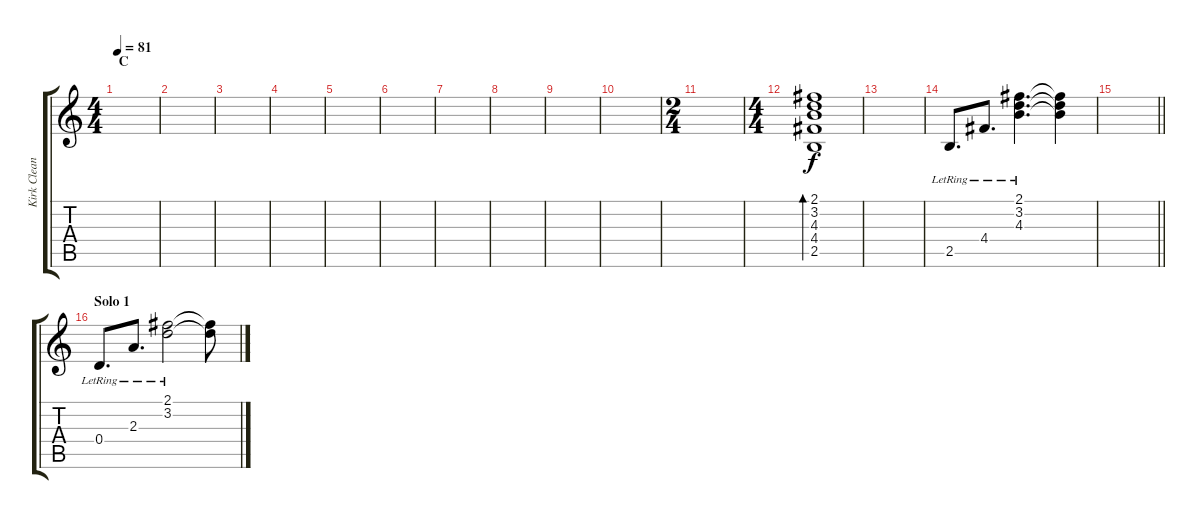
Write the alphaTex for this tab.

\track ("Kirk Clean" "Kirk Clean") {instrument electricguitarclean}
\staff {score tabs}
\tuning (E4 B3 G3 D3 A2 E2) {hide}
\ts (4 4)
\section ("" "C")
\tempo 81
\clef g2
\ks c
|
|
|
|
|
|
|
|
|
|
\ts (2 4)
|
\ts (4 4)
(2.1 3.2 4.3 4.4 2.5).1{bd 60} |
|
2.5{lr}.8{d} 4.4{lr}.8{d} (2.1{lr} 3.2{lr} 4.3{lr}).4{d} (2.1{t} 3.2{t} 4.3{t}).4 |
\barLineRight lightlight
|
\section ("" "Solo 1")
0.4{lr}.8{d} 2.3{lr}.8{d} (2.1{lr} 3.2{lr}).2 (2.1{t} 3.2{t}).8
